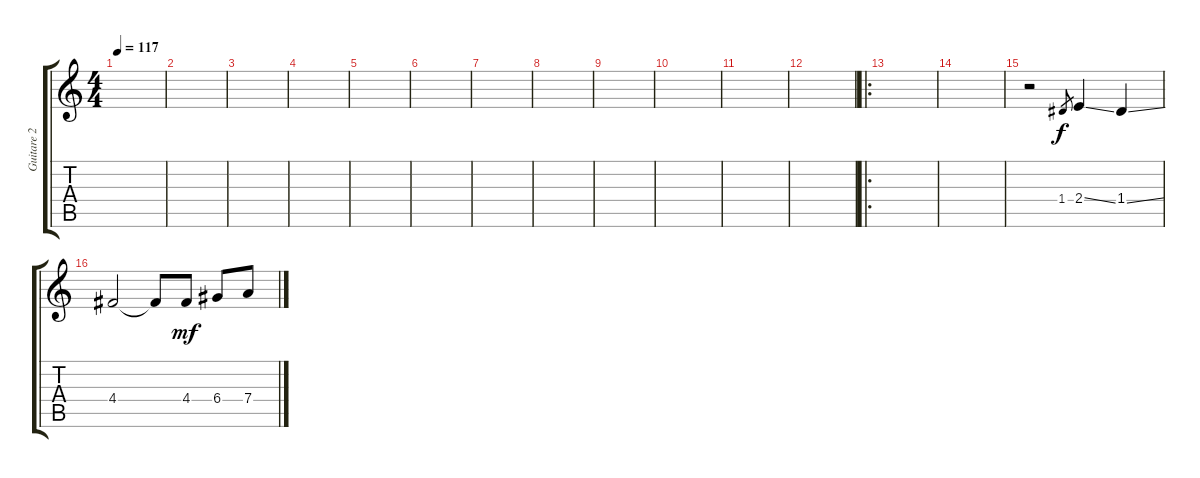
\track ("Guitare 2" "Guitare 2") {instrument electricguitarjazz}
\staff {score tabs}
\tuning (E4 B3 G3 D3 A2 E2) {hide}
\ts (4 4)
\tempo 117
\clef g2
\ks c
|
|
|
|
|
|
|
|
|
|
|
|
\ro
|
|
r.2 1.4.8{gr} 2.4{ss}.4 1.4{ss}.4 |
4.4.2 4.4{t}.8{dy f} 4.4.8{dy mf} 6.4.8 7.4.8
